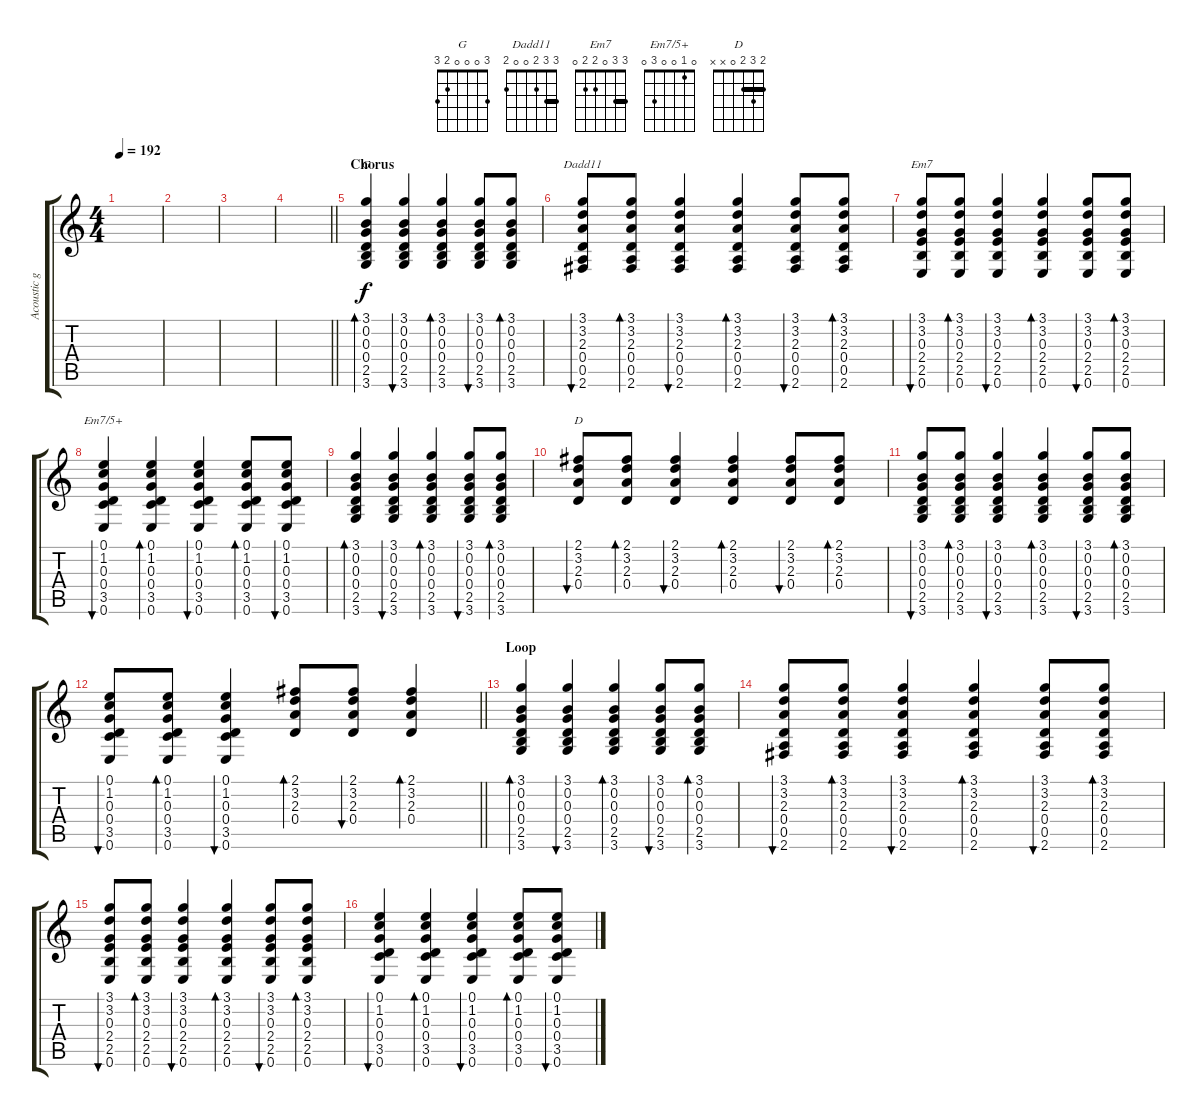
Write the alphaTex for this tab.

\track ("Acoustic guitar" "Acoustic g") {instrument acousticguitarsteel}
\staff {score tabs}
\tuning (E4 B3 G3 D3 A2 E2) {hide}
\chord ("G" 3 0 0 0 2 3)
\chord ("Dadd11" 3 3 2 0 0 2) {barre 3}
\chord ("Em7" 3 3 0 2 2 0) {barre 3}
\chord ("Em7/5+" 0 1 0 0 3 0)
\chord ("D" 2 3 2 0 x x) {barre 2}
\ts (4 4)
\tempo 192
\clef g2
\ks c
|
|
|
\barLineRight lightlight
|
\section ("" "Chorus")
(3.1 0.2 0.3 0.4 2.5 3.6).4{bd 120 ch "G" volume 6} (3.1 0.2 0.3 0.4 2.5 3.6).4{bu 60} (3.1 0.2 0.3 0.4 2.5 3.6).4{bd 60} (3.1 0.2 0.3 0.4 2.5 3.6).8{bu 60} (3.1 0.2 0.3 0.4 2.5 3.6).8{bd 60} |
(3.1 3.2 2.3 0.4 0.5 2.6).8{bu 60 ch "Dadd11"} (3.1 3.2 2.3 0.4 0.5 2.6).8{bd 60} (3.1 3.2 2.3 0.4 0.5 2.6).4{bu 60} (3.1 3.2 2.3 0.4 0.5 2.6).4{bd 60} (3.1 3.2 2.3 0.4 0.5 2.6).8{bu 60} (3.1 3.2 2.3 0.4 0.5 2.6).8{bd 60} |
(3.1 3.2 0.3 2.4 2.5 0.6).8{bu 60 ch "Em7"} (3.1 3.2 0.3 2.4 2.5 0.6).8{bd 60} (3.1 3.2 0.3 2.4 2.5 0.6).4{bu 60} (3.1 3.2 0.3 2.4 2.5 0.6).4{bd 60} (3.1 3.2 0.3 2.4 2.5 0.6).8{bu 60} (3.1 3.2 0.3 2.4 2.5 0.6).8{bd 60} |
(0.1 1.2 0.3 0.4 3.5 0.6).4{bu 60 ch "Em7/5+"} (0.1 1.2 0.3 0.4 3.5 0.6).4{bd 60} (0.1 1.2 0.3 0.4 3.5 0.6).4{bu 60} (0.1 1.2 0.3 0.4 3.5 0.6).8{bd 60} (0.1 1.2 0.3 0.4 3.5 0.6).8{bu 60} |
(3.1 0.2 0.3 0.4 2.5 3.6).4{bd 60} (3.1 0.2 0.3 0.4 2.5 3.6).4{bu 60} (3.1 0.2 0.3 0.4 2.5 3.6).4{bd 60} (3.1 0.2 0.3 0.4 2.5 3.6).8{bu 60} (3.1 0.2 0.3 0.4 2.5 3.6).8{bd 60} |
(2.1 3.2 2.3 0.4).8{bu 60 ch "D"} (2.1 3.2 2.3 0.4).8{bd 60} (2.1 3.2 2.3 0.4).4{bu 60} (2.1 3.2 2.3 0.4).4{bd 60} (2.1 3.2 2.3 0.4).8{bu 60} (2.1 3.2 2.3 0.4).8{bd 60} |
(3.1 0.2 0.3 0.4 2.5 3.6).8{bu 60} (3.1 0.2 0.3 0.4 2.5 3.6).8{bd 60} (3.1 0.2 0.3 0.4 2.5 3.6).4{bu 60} (3.1 0.2 0.3 0.4 2.5 3.6).4{bd 60} (3.1 0.2 0.3 0.4 2.5 3.6).8{bu 60} (3.1 0.2 0.3 0.4 2.5 3.6).8{bd 60} |
\barLineRight lightlight
(0.1 1.2 0.3 0.4 3.5 0.6).8{bu 60} (0.1 1.2 0.3 0.4 3.5 0.6).8{bd 60} (0.1 1.2 0.3 0.4 3.5 0.6).4{bu 60} (2.1 3.2 2.3 0.4).8{bd 60} (2.1 3.2 2.3 0.4).8{bu 60} (2.1 3.2 2.3 0.4).4{bd 60} |
\section ("" "Loop")
(3.1 0.2 0.3 0.4 2.5 3.6).4{bd 120 volume 6} (3.1 0.2 0.3 0.4 2.5 3.6).4{bu 60} (3.1 0.2 0.3 0.4 2.5 3.6).4{bd 60} (3.1 0.2 0.3 0.4 2.5 3.6).8{bu 60} (3.1 0.2 0.3 0.4 2.5 3.6).8{bd 60} |
(3.1 3.2 2.3 0.4 0.5 2.6).8{bu 60} (3.1 3.2 2.3 0.4 0.5 2.6).8{bd 60} (3.1 3.2 2.3 0.4 0.5 2.6).4{bu 60} (3.1 3.2 2.3 0.4 0.5 2.6).4{bd 60} (3.1 3.2 2.3 0.4 0.5 2.6).8{bu 60} (3.1 3.2 2.3 0.4 0.5 2.6).8{bd 60} |
(3.1 3.2 0.3 2.4 2.5 0.6).8{bu 60} (3.1 3.2 0.3 2.4 2.5 0.6).8{bd 60} (3.1 3.2 0.3 2.4 2.5 0.6).4{bu 60} (3.1 3.2 0.3 2.4 2.5 0.6).4{bd 60} (3.1 3.2 0.3 2.4 2.5 0.6).8{bu 60} (3.1 3.2 0.3 2.4 2.5 0.6).8{bd 60} |
(0.1 1.2 0.3 0.4 3.5 0.6).4{bu 60} (0.1 1.2 0.3 0.4 3.5 0.6).4{bd 60} (0.1 1.2 0.3 0.4 3.5 0.6).4{bu 60} (0.1 1.2 0.3 0.4 3.5 0.6).8{bd 60} (0.1 1.2 0.3 0.4 3.5 0.6).8{bu 60}
